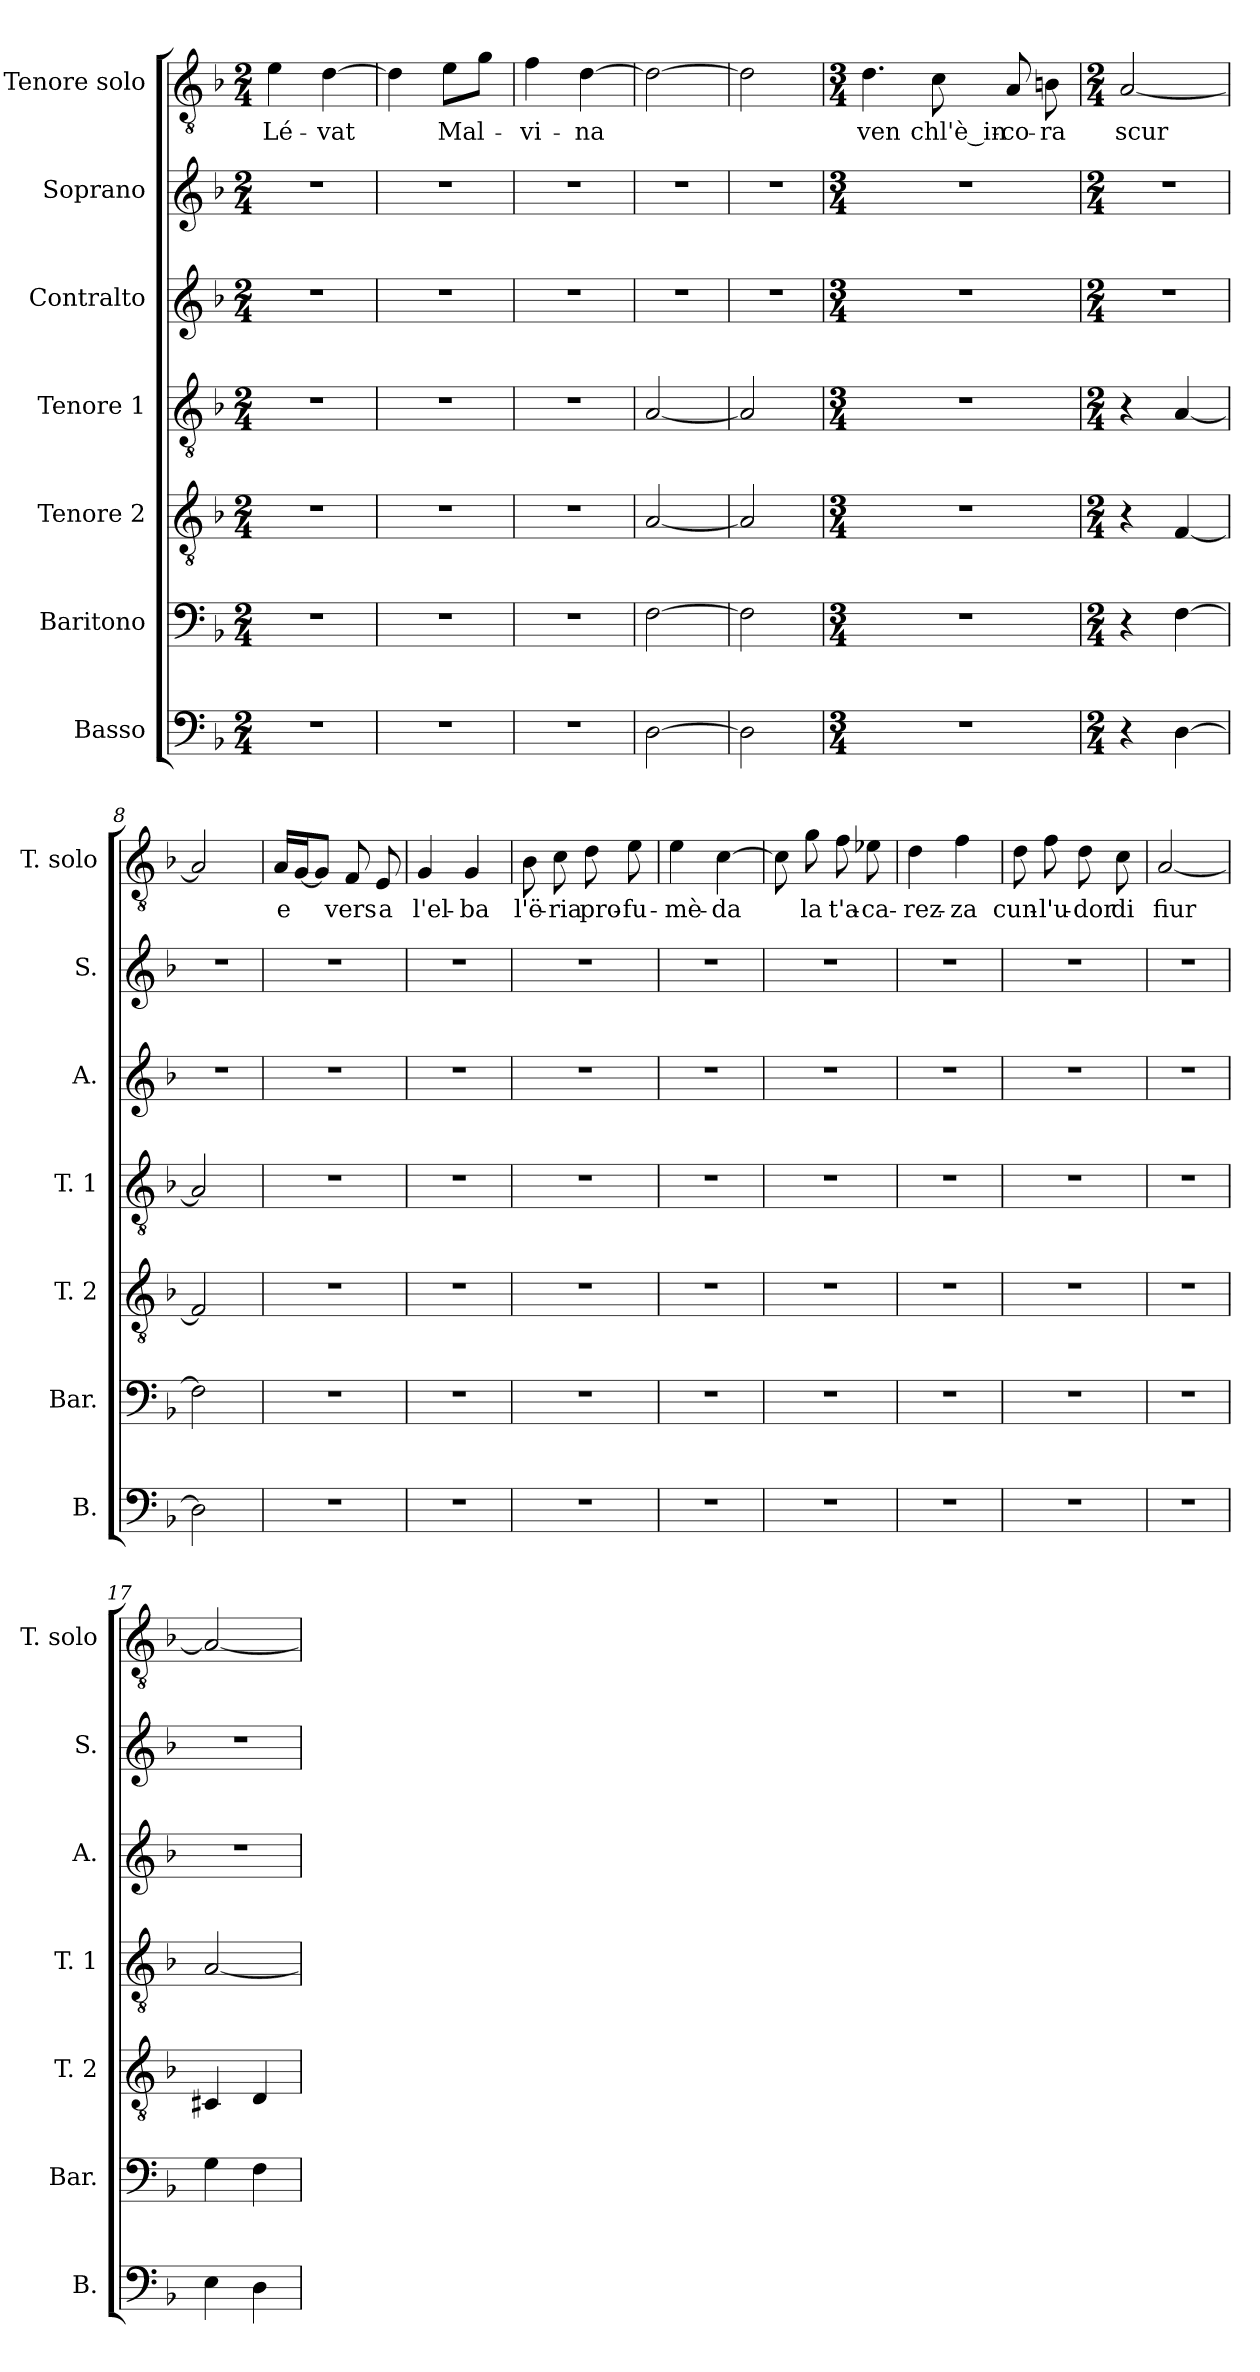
**kern	**kern	**kern	**kern	**kern	**kern	**kern	**text
*part7	*part6	*part5	*part4	*part3	*part2	*part1	*part1
*staff7	*staff6	*staff5	*staff4	*staff3	*staff2	*staff1	*staff1
*I"Basso	*I"Baritono	*I"Tenore 2	*I"Tenore 1	*I"Contralto	*I"Soprano	*I"Tenore solo	*
*I'B.	*I'Bar.	*I'T. 2	*I'T. 1	*I'A.	*I'S.	*I'T. solo	*
*clefF4	*clefF4	*clefGv2	*clefGv2	*clefG2	*clefG2	*clefGv2	*
*k[b-]	*k[b-]	*k[b-]	*k[b-]	*k[b-]	*k[b-]	*k[b-]	*
*M2/4	*M2/4	*M2/4	*M2/4	*M2/4	*M2/4	*M2/4	*
*MM60	*MM60	*MM60	*MM60	*MM60	*MM60	*MM60	*
=1	=1	=1	=1	=1	=1	=1	=1
!	!	!	!	!	!	!	!LO:LY:b
2r	2r	2r	2r	2r	2r	4e\	Lé-
!	!	!	!	!	!	!	!LO:LY:b
.	.	.	.	.	.	[4d\	-vat
=2	=2	=2	=2	=2	=2	=2	=2
2r	2r	2r	2r	2r	2r	4d\]	.
!	!	!	!	!	!	!	!LO:LY:b
.	.	.	.	.	.	8e\L	-Mal-
.	.	.	.	.	.	8g\J	.
=3	=3	=3	=3	=3	=3	=3	=3
!	!	!	!	!	!	!	!LO:LY:b
2r	2r	2r	2r	2r	2r	4f\	-vi-
!	!	!	!	!	!	!	!LO:LY:b
.	.	.	.	.	.	[4d\	-na
=4	=4	=4	=4	=4	=4	=4	=4
[2D\	[2F\	[2A/	[2A/	2r	2r	2d\_	.
=5	=5	=5	=5	=5	=5	=5	=5
2D\]	2F\]	2A/]	2A/]	2r	2r	2d\]	.
=6	=6	=6	=6	=6	=6	=6	=6
*M3/4	*M3/4	*M3/4	*M3/4	*M3/4	*M3/4	*M3/4	*
!	!	!	!	!	!	!	!LO:LY:b
2.r	2.r	2.r	2.r	2.r	2.r	4.d\	ven
!	!	!	!	!	!	!	!LO:LY:b
.	.	.	.	.	.	8c\	chl'è_in-
!	!	!	!	!	!	!	!LO:LY:b
.	.	.	.	.	.	8A/	-co-
!	!	!	!	!	!	!	!LO:LY:b
.	.	.	.	.	.	8Bn\	-ra
=7	=7	=7	=7	=7	=7	=7	=7
*M2/4	*M2/4	*M2/4	*M2/4	*M2/4	*M2/4	*M2/4	*
!	!	!	!	!	!	!	!LO:LY:b
4r	4r	4r	4r	2r	2r	[2A/	scur
[4D\	[4F\	[4F/	[4A/	.	.	.	.
=8	=8	=8	=8	=8	=8	=8	=8
2D\]	2F\]	2F/]	2A/]	2r	2r	2A/]	.
=9	=9	=9	=9	=9	=9	=9	=9
!	!	!	!	!	!	!	!LO:LY:b
2r	2r	2r	2r	2r	2r	16A/LL	e
.	.	.	.	.	.	[16G/J	.
.	.	.	.	.	.	8G/J]	.
!	!	!	!	!	!	!	!LO:LY:b
.	.	.	.	.	.	8F/	vers
!	!	!	!	!	!	!	!LO:LY:b
.	.	.	.	.	.	8E/	a
!!LO:LB:g=z
=10	=10	=10	=10	=10	=10	=10	=10
!	!	!	!	!	!	!	!LO:LY:b
2r	2r	2r	2r	2r	2r	4G/	l'el-
!	!	!	!	!	!	!	!LO:LY:b
.	.	.	.	.	.	4G/	-ba
=11	=11	=11	=11	=11	=11	=11	=11
!	!	!	!	!	!	!	!LO:LY:b
2r	2r	2r	2r	2r	2r	8B-\	l'ë-
!	!	!	!	!	!	!	!LO:LY:b
.	.	.	.	.	.	8c\	-ria
!	!	!	!	!	!	!	!LO:LY:b
.	.	.	.	.	.	8d\	pro-
!	!	!	!	!	!	!	!LO:LY:b
.	.	.	.	.	.	8e\	-fu-
=12	=12	=12	=12	=12	=12	=12	=12
!	!	!	!	!	!	!	!LO:LY:b
2r	2r	2r	2r	2r	2r	4e\	-mè-
!	!	!	!	!	!	!	!LO:LY:b
.	.	.	.	.	.	[4c\	-da
=13	=13	=13	=13	=13	=13	=13	=13
2r	2r	2r	2r	2r	2r	8c\]	.
!	!	!	!	!	!	!	!LO:LY:b
.	.	.	.	.	.	8g\	la
!	!	!	!	!	!	!	!LO:LY:b
.	.	.	.	.	.	8f\	t'a-
!	!	!	!	!	!	!	!LO:LY:b
.	.	.	.	.	.	8e-X\	-ca-
=14	=14	=14	=14	=14	=14	=14	=14
!	!	!	!	!	!	!	!LO:LY:b
2r	2r	2r	2r	2r	2r	4d\	-rez-
!	!	!	!	!	!	!	!LO:LY:b
.	.	.	.	.	.	4f\	-za
=15	=15	=15	=15	=15	=15	=15	=15
!	!	!	!	!	!	!	!LO:LY:b
2r	2r	2r	2r	2r	2r	8d\	cun-
!	!	!	!	!	!	!	!LO:LY:b
.	.	.	.	.	.	8f\	-l'u-
!	!	!	!	!	!	!	!LO:LY:b
.	.	.	.	.	.	8d\	-dor
!	!	!	!	!	!	!	!LO:LY:b
.	.	.	.	.	.	8c\	di
=16	=16	=16	=16	=16	=16	=16	=16
!	!	!	!	!	!	!	!LO:LY:b
2r	2r	2r	2r	2r	2r	[2A/	fiur
=17	=17	=17	=17	=17	=17	=17	=17
4E\	4G\	4C#X/	[2A/	2r	2r	2A/_	.
4D\	4F\	4D/	.	.	.	.	.
=	=	=	=	=	=	=	=
*-	*-	*-	*-	*-	*-	*-	*-
